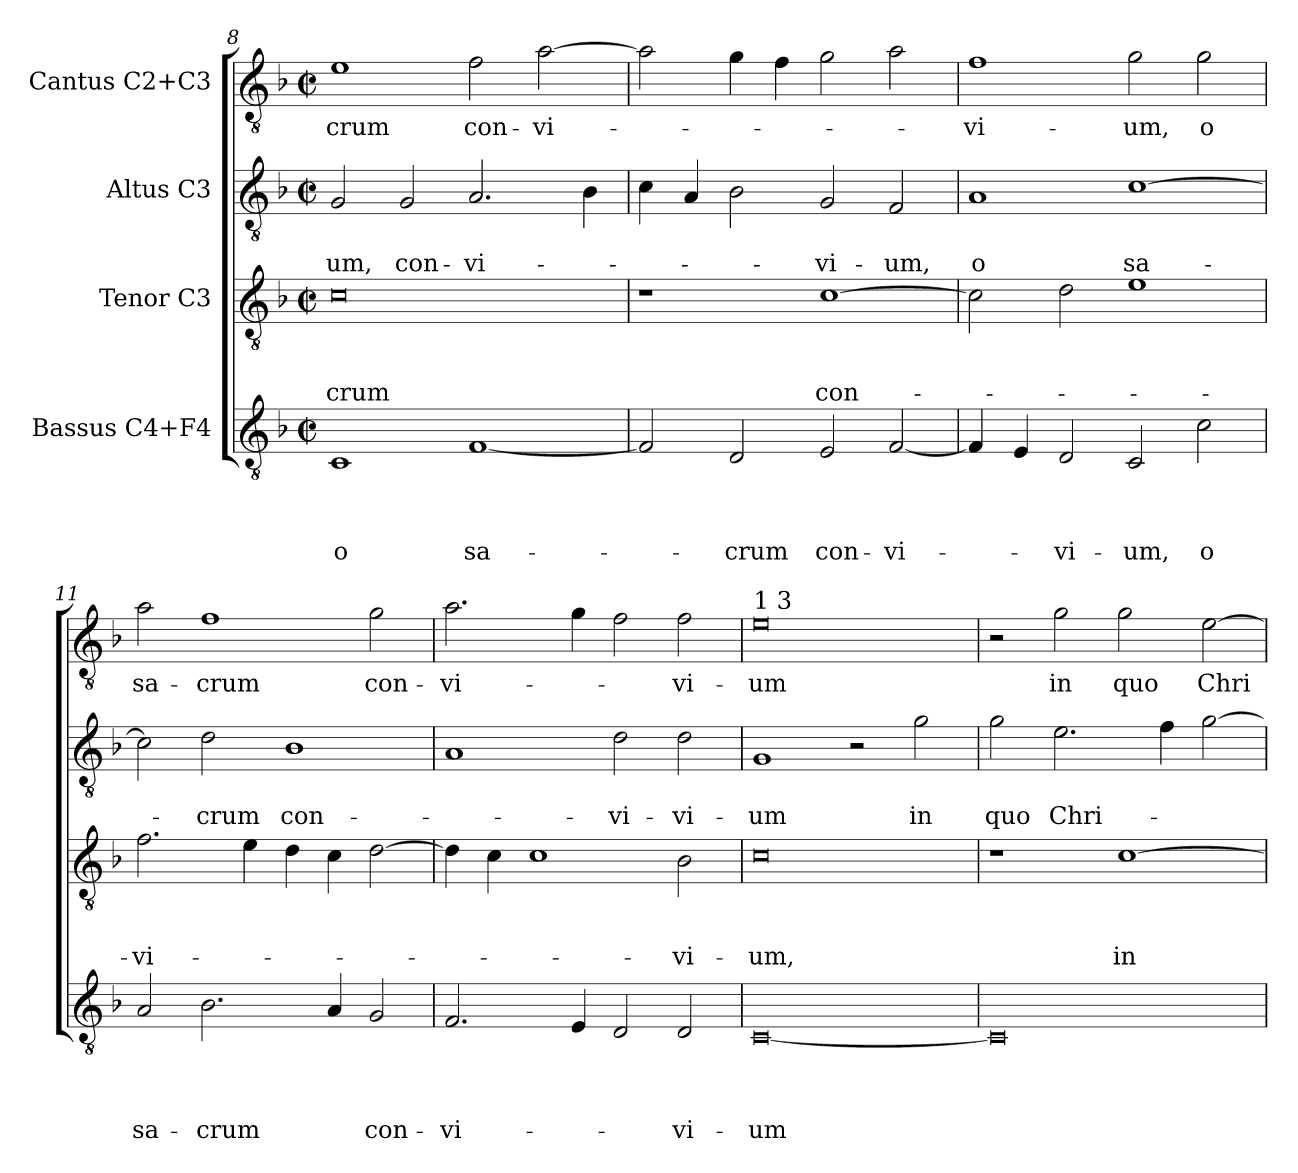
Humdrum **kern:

**kern	**text	**text	**text	**text	**kern	**text	**text	**text	**kern	**text	**text	**kern	**text
*part4	*part4	*part4	*part4	*part4	*part3	*part3	*part3	*part3	*part2	*part2	*part2	*part1	*part1
*staff4	*staff4	*staff4	*staff4	*staff4	*staff3	*staff3	*staff3	*staff3	*staff2	*staff2	*staff2	*staff1	*staff1
*I"Bassus C4+F4	*	*	*	*	*I"Tenor C3	*	*	*	*I"Altus C3	*	*	*I"Cantus C2+C3	*
*clefGv2	*	*	*	*	*clefGv2	*	*	*	*clefGv2	*	*	*clefGv2	*
*k[b-]	*	*	*	*	*k[b-]	*	*	*	*k[b-]	*	*	*k[b-]	*
*F:	*	*	*	*	*F:	*	*	*	*F:	*	*	*F:	*
*M2/2	*	*	*	*	*M2/2	*	*	*	*M2/2	*	*	*M2/2	*
*met(c|)	*	*	*	*	*met(c|)	*	*	*	*met(c|)	*	*	*met(c|)	*
=8	=8	=8	=8	=8	=8	=8	=8	=8	=8	=8	=8	=8	=8
!	!	!	!	!LO:LY:b	!	!	!	!LO:LY:b:rj	!	!	!LO:LY:b:rj	!	!LO:LY:b:rj
1C	.	.	.	o	0c	.	.	-crum	2G/	.	-um,	1e	-crum
!	!	!	!	!	!	!	!	!	!	!	!LO:LY:b:rj	!	!
.	.	.	.	.	.	.	.	.	2G/	.	con-	.	.
!	!	!	!	!LO:LY:b	!	!	!	!	!	!	!LO:LY:b:rj	!	!LO:LY:b:rj
[<1F	.	.	.	sa-	.	.	.	.	2.A/	.	-vi-	2f\	con-
!	!	!	!	!	!	!	!	!	!	!	!	!	!LO:LY:b:rj
.	.	.	.	.	.	.	.	.	.	.	.	[>2a\	-vi-
.	.	.	.	.	.	.	.	.	4B-\	.	.	.	.
=9	=9	=9	=9	=9	=9	=9	=9	=9	=9	=9	=9	=9	=9
2F/]	.	.	.	.	1r	.	.	.	4c\	.	.	2a\]	.
.	.	.	.	.	.	.	.	.	4A/	.	.	.	.
!	!	!	!	!LO:LY:b	!	!	!	!	!	!	!	!	!
2D/	.	.	.	-crum	.	.	.	.	2B-\	.	.	4g\	.
.	.	.	.	.	.	.	.	.	.	.	.	4f\	.
!	!	!	!	!LO:LY:b	!	!	!	!LO:LY:b:rj	!	!	!LO:LY:b:rj	!	!
2E/	.	.	.	con-	[>1c	.	.	con-	2G/	.	-vi-	2g\	.
!	!	!	!	!LO:LY:b	!	!	!	!	!	!	!LO:LY:b:rj	!	!
[<2F/	.	.	.	-vi-	.	.	.	.	2F/	.	-um,	2a\	.
=10	=10	=10	=10	=10	=10	=10	=10	=10	=10	=10	=10	=10	=10
!	!	!	!	!	!	!	!	!	!	!	!LO:LY:b:rj	!	!LO:LY:b:rj
4F/]	.	.	.	.	2c\]	.	.	.	1A	.	o	1f	-vi-
4E/	.	.	.	.	.	.	.	.	.	.	.	.	.
!	!	!	!	!LO:LY:b	!	!	!	!	!	!	!	!	!
2D/	.	.	.	-vi-	2d\	.	.	.	.	.	.	.	.
!	!	!	!	!LO:LY:b	!	!	!	!	!	!	!LO:LY:b:rj	!	!LO:LY:b:rj
2C/	.	.	.	-um,	1e	.	.	.	[>1c	.	sa-	2g\	-um,
!	!	!	!	!LO:LY:b	!	!	!	!	!	!	!	!	!LO:LY:b:rj
2c\	.	.	.	o	.	.	.	.	.	.	.	2g\	o
=11	=11	=11	=11	=11	=11	=11	=11	=11	=11	=11	=11	=11	=11
!	!	!	!	!LO:LY:b	!	!	!	!LO:LY:b:rj	!	!	!	!	!LO:LY:b:rj
2A/	.	.	.	sa-	2.f\	.	.	-vi-	2c\]	.	.	2a\	sa-
!	!	!	!	!LO:LY:b	!	!	!	!	!	!	!LO:LY:b:rj	!	!LO:LY:b:rj
2.B-\	.	.	.	-crum	.	.	.	.	2d\	.	-crum	1f	-crum
.	.	.	.	.	4e\	.	.	.	.	.	.	.	.
!	!	!	!	!	!	!	!	!	!	!	!LO:LY:b:rj	!	!
.	.	.	.	.	4d\	.	.	.	1B-	.	con-	.	.
4A/	.	.	.	.	4c\	.	.	.	.	.	.	.	.
!	!	!	!	!LO:LY:b	!	!	!	!	!	!	!	!	!LO:LY:b:rj
2G/	.	.	.	con-	[>2d\	.	.	.	.	.	.	2g\	con-
=12	=12	=12	=12	=12	=12	=12	=12	=12	=12	=12	=12	=12	=12
!	!	!	!	!LO:LY:b	!	!	!	!	!	!	!	!	!LO:LY:b:rj
2.F/	.	.	.	-vi-	4d\]	.	.	.	1A	.	.	2.a\	-vi-
.	.	.	.	.	4c\	.	.	.	.	.	.	.	.
.	.	.	.	.	1c	.	.	.	.	.	.	.	.
4E/	.	.	.	.	.	.	.	.	.	.	.	4g\	.
!	!	!	!	!	!	!	!	!	!	!	!LO:LY:b:rj	!	!
2D/	.	.	.	.	.	.	.	.	2d\	.	-vi-	2f\	.
!	!	!	!	!LO:LY:b	!	!	!	!LO:LY:b:rj	!	!	!LO:LY:b:rj	!	!LO:LY:b:rj
2D/	.	.	.	-vi-	2B-\	.	.	-vi-	2d\	.	-vi-	2f\	-vi-
!!LO:LB:g=z
=13	=13	=13	=13	=13	=13	=13	=13	=13	=13	=13	=13	=13	=13
!	!	!	!	!	!	!	!	!	!	!	!	!LO:TX:a:t=1 3	!
!	!	!	!	!LO:LY:b	!	!	!	!LO:LY:b:rj	!	!	!LO:LY:b:rj	!	!LO:LY:b:rj
[<0C	.	.	.	-um	0c	.	.	-um,	1G	.	-um	0e	-um
.	.	.	.	.	.	.	.	.	2r	.	.	.	.
!	!	!	!	!	!	!	!	!	!	!	!LO:LY:b:rj	!	!
.	.	.	.	.	.	.	.	.	2g\	.	in	.	.
=14	=14	=14	=14	=14	=14	=14	=14	=14	=14	=14	=14	=14	=14
!	!	!	!	!	!	!	!	!	!	!	!LO:LY:b:rj	!	!
0C]	.	.	.	.	1r	.	.	.	2g\	.	quo	2r	.
!	!	!	!	!	!	!	!	!	!	!	!LO:LY:b:rj	!	!LO:LY:b:rj
.	.	.	.	.	.	.	.	.	2.e\	.	Chri-	2g\	in
!	!	!	!	!	!	!	!	!LO:LY:b:rj	!	!	!	!	!LO:LY:b:rj
.	.	.	.	.	[>1c	.	.	in	.	.	.	2g\	quo
.	.	.	.	.	.	.	.	.	4f\	.	.	.	.
!	!	!	!	!	!	!	!	!	!	!	!	!	!LO:LY:b:rj
.	.	.	.	.	.	.	.	.	[>2g\	.	.	[>2e\	Chri-
=	=	=	=	=	=	=	=	=	=	=	=	=	=
*-	*-	*-	*-	*-	*-	*-	*-	*-	*-	*-	*-	*-	*-
